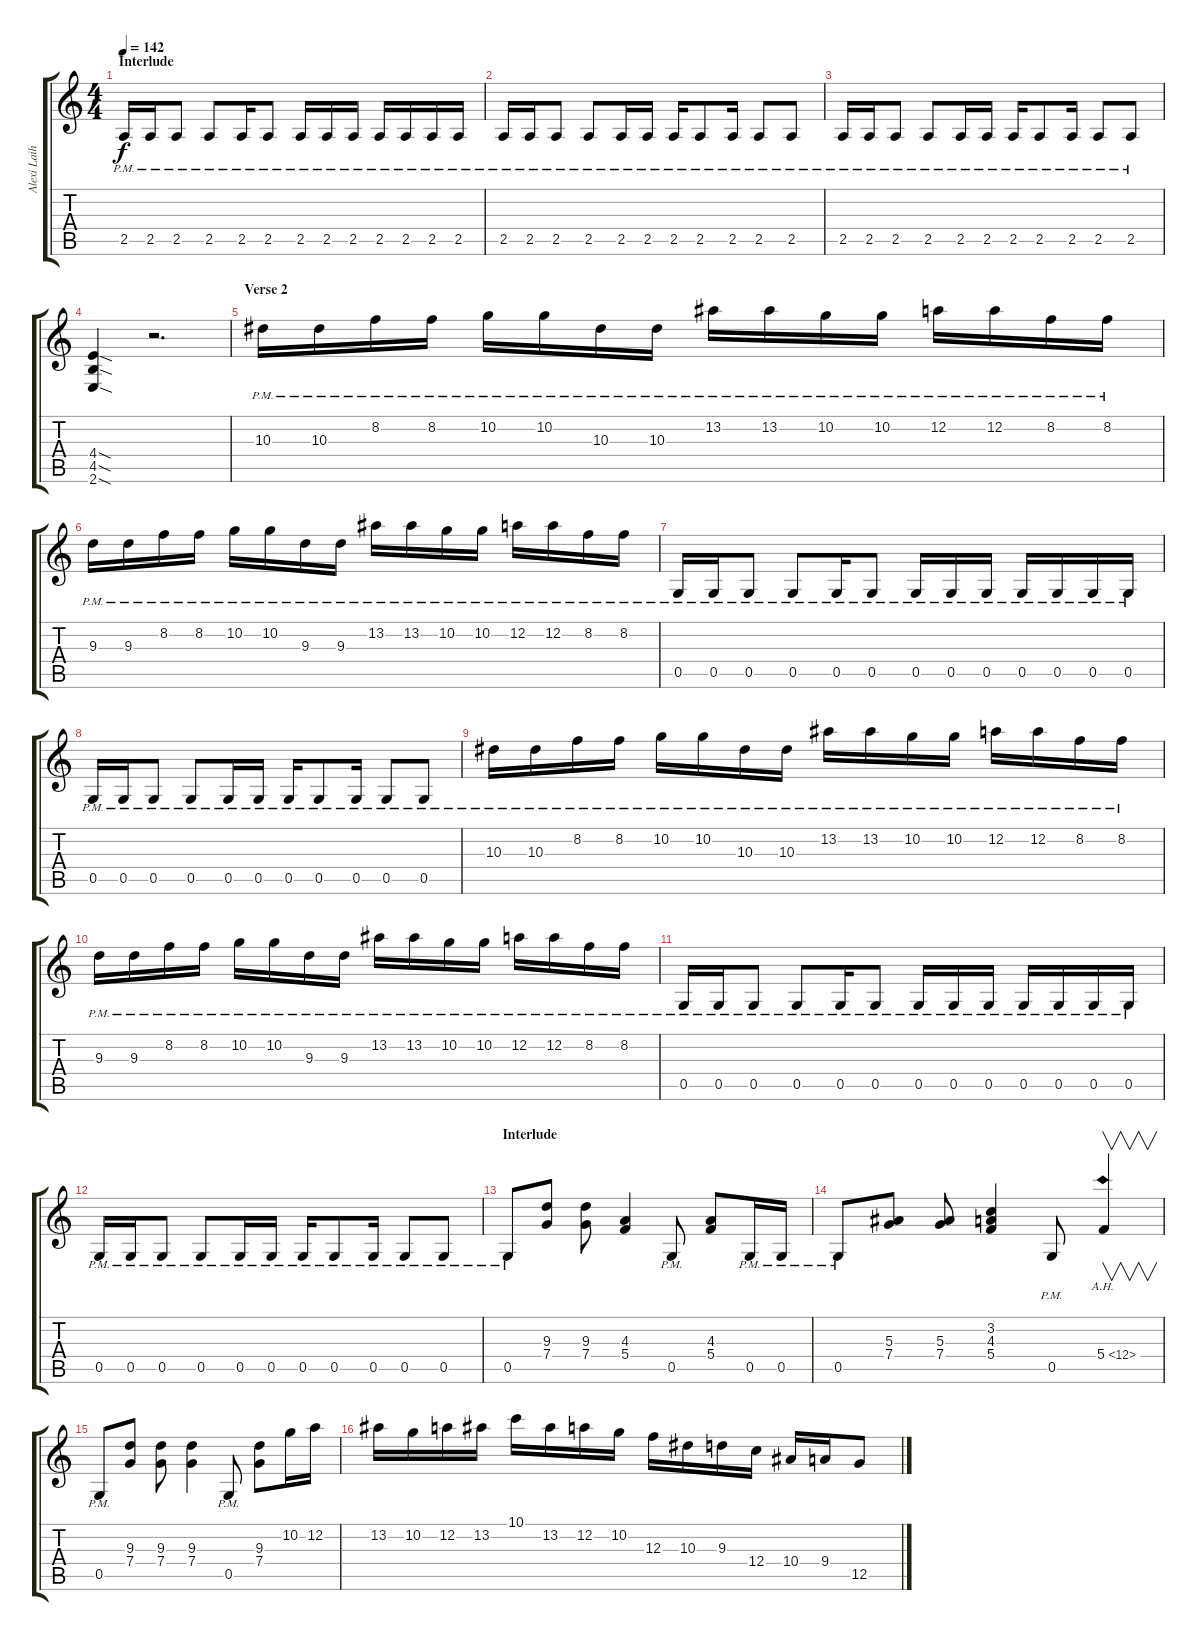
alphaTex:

\track ("Alexi Laiho" "Alexi Laih") {instrument distortionguitar}
\staff {score tabs}
\tuning (D4 A3 F3 C3 G2 D2) {hide}
\ts (4 4)
\section ("" "Interlude")
\tempo 142
\clef g2
\ks c
2.5{pm}.16{dy f} 2.5{pm}.16 2.5{pm}.8 2.5{pm}.8 2.5{pm}.16 2.5{pm}.8 2.5{pm}.16 2.5{pm}.16 2.5{pm}.16 2.5{pm}.16 2.5{pm}.16 2.5{pm}.16 2.5{pm}.16 |
2.5{pm}.16 2.5{pm}.16 2.5{pm}.8 2.5{pm}.8 2.5{pm}.16 2.5{pm}.16 2.5{pm}.16 2.5{pm}.8 2.5{pm}.16 2.5{pm}.8 2.5{pm}.8 |
2.5{pm}.16 2.5{pm}.16 2.5{pm}.8 2.5{pm}.8 2.5{pm}.16 2.5{pm}.16 2.5{pm}.16 2.5{pm}.8 2.5{pm}.16 2.5{pm}.8 2.5{pm}.8 |
(4.4{sod} 4.5{sod} 2.6{sod}).4 r.2{d} |
\section ("" "Verse 2")
10.3{pm}.16 10.3{pm}.16 8.2{pm}.16 8.2{pm}.16 10.2{pm}.16 10.2{pm}.16 10.3{pm}.16 10.3{pm}.16 13.2{pm}.16 13.2{pm}.16 10.2{pm}.16 10.2{pm}.16 12.2{pm}.16 12.2{pm}.16 8.2{pm}.16 8.2{pm}.16 |
9.3{pm}.16 9.3{pm}.16 8.2{pm}.16 8.2{pm}.16 10.2{pm}.16 10.2{pm}.16 9.3{pm}.16 9.3{pm}.16 13.2{pm}.16 13.2{pm}.16 10.2{pm}.16 10.2{pm}.16 12.2{pm}.16 12.2{pm}.16 8.2{pm}.16 8.2{pm}.16 |
0.5{pm}.16 0.5{pm}.16 0.5{pm}.8 0.5{pm}.8 0.5{pm}.16 0.5{pm}.8 0.5{pm}.16 0.5{pm}.16 0.5{pm}.16 0.5{pm}.16 0.5{pm}.16 0.5{pm}.16 0.5{pm}.16 |
0.5{pm}.16 0.5{pm}.16 0.5{pm}.8 0.5{pm}.8 0.5{pm}.16 0.5{pm}.16 0.5{pm}.16 0.5{pm}.8 0.5{pm}.16 0.5{pm}.8 0.5{pm}.8 |
10.3{pm}.16 10.3{pm}.16 8.2{pm}.16 8.2{pm}.16 10.2{pm}.16 10.2{pm}.16 10.3{pm}.16 10.3{pm}.16 13.2{pm}.16 13.2{pm}.16 10.2{pm}.16 10.2{pm}.16 12.2{pm}.16 12.2{pm}.16 8.2{pm}.16 8.2{pm}.16 |
9.3{pm}.16 9.3{pm}.16 8.2{pm}.16 8.2{pm}.16 10.2{pm}.16 10.2{pm}.16 9.3{pm}.16 9.3{pm}.16 13.2{pm}.16 13.2{pm}.16 10.2{pm}.16 10.2{pm}.16 12.2{pm}.16 12.2{pm}.16 8.2{pm}.16 8.2{pm}.16 |
0.5{pm}.16 0.5{pm}.16 0.5{pm}.8 0.5{pm}.8 0.5{pm}.16 0.5{pm}.8 0.5{pm}.16 0.5{pm}.16 0.5{pm}.16 0.5{pm}.16 0.5{pm}.16 0.5{pm}.16 0.5{pm}.16 |
0.5{pm}.16 0.5{pm}.16 0.5{pm}.8 0.5{pm}.8 0.5{pm}.16 0.5{pm}.16 0.5{pm}.16 0.5{pm}.8 0.5{pm}.16 0.5{pm}.8 0.5{pm}.8 |
\section ("" "Interlude")
0.5{pm}.8 (9.3 7.4).8 (9.3 7.4).8 (4.3 5.4).4 0.5{pm}.8 (4.3 5.4).8 0.5{pm}.16 0.5{pm}.16 |
0.5{pm}.8 (5.3 7.4).8 (5.3 7.4).8 (3.2 4.3 5.4).4 0.5{pm}.8 5.4{ah 7}.4{v} |
0.5{pm}.8 (9.3 7.4).8 (9.3 7.4).8 (9.3 7.4).4 0.5{pm}.8 (9.3 7.4).8 10.2.16 12.2.16 |
13.2.16 10.2.16 12.2.16 13.2.16 10.1.16 13.2.16 12.2.16 10.2.16 12.3.16 10.3.16 9.3.16 12.4.16 10.4.16 9.4.16 12.5.8
